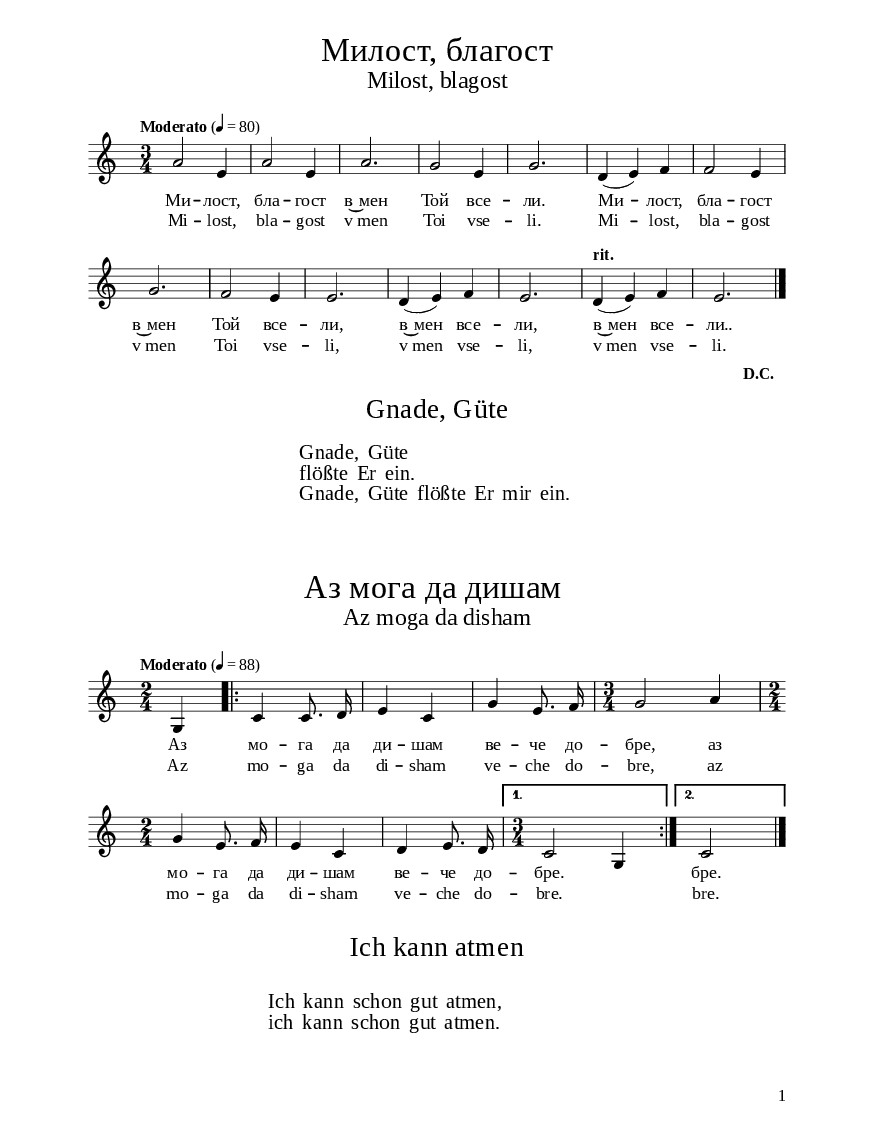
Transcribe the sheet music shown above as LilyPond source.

\version "2.24.0"

% include paper part and global functions
\include "include/globals.ily"

\bookpart {
  \label #'ref171_1
  \tocItem \markup "Милост, благост – Milost, blagost"


  \include "include/bookpart-paper.ily"
  \score {
    \include "include/score-layout.ily"

    \new Voice \absolute {
      \clef treble
      \key a \minor
      \time 3/4
      \tempoFunc "Moderato" 4 "80"
      \autoBeamOff

      a'2 e'4 | % 2
      a'2 e'4 | % 3
      a'2. | % 4
      \key c \major
      g'2 e'4 | % 5
      g'2. | % 6
      d'4 ( e'4 ) f'4 | % 7
      f'2 e'4 \break | % 8
      g'2. | % 9
      f'2 e'4 |
      e'2. | % 11
      d'4 ( e'4 ) f'4 | % 12
      e'2. | % 13
      \tempo "rit."  d'4  ( e'4 ) f'4 | % 14
      e'2.\bar "|."

    }

    \addlyrics {
      Ми -- лост, бла -- гост в~мен Той все -- ли.  Ми -- лост, бла -- гост   в~мен Той все -- ли, в~мен все -- ли, в~мен все -- ли..}
      \addlyrics {
        Mi -- lost,
        bla -- gost v_men Toi vse -- li. Mi -- lost, bla
        -- gost v_men Toi vse -- li, v_men vse -- li,
        v_men vse -- li.}


        \header {
          title = \titleFunc "Милост, благост" "Milost, blagost"
        }

        \midi{}

      } % score

      \markup \dc-one "D.C."

      % include foreign translation(s) of the song
      \version "2.24.0"

\markup \fill-line { \fontsize #deTitleFontSize "Gnade, Güte" }
\markup \null
\markup \null
\markup \fontsize #deCoupletFontSize {
  \hspace #19
  \override #`(baseline-skip . ,deCoupletBaselineSkip)

  \column {

\line { " "Gnade, Güte}

\line { " "flößte Er ein. }

\line { " "Gnade, Güte flößte Er mir ein.}
  }
}


       \markup \empty-three

         \label #'ref171_2
        \tocItem \markup "Аз мога да дишам – Az moga da disham"

      \include "include/bookpart-paper.ily"
      \score {
        \include "include/score-layout.ily"

        \new Voice \absolute {
          \clef treble
          \key c \major
          \time 2/4
          \tempoFunc "Moderato" 4 "88"
          \autoBeamOff
          \partial 4
          g4 \repeat volta 2 {
            |
            c'4 c'8. d'16 | % 3
            e'4 c'4 | % 4
            g'4 e'8. f'16 | % 5
            \time 3/4  g'2 a'4 |  \break
            \time 2/4  g'4 e'8. f'16 | % 7
            e'4 c'4 | % 8
            d'4 e'8. d'16 | % 9
            \time 3/4
          }
          \alternative {
            {
              c'2 g4 |

            }
            {c'2 \bar "|."  }
          }
        }

        \addlyrics {
          Аз мо -- га
          да ди -- шам ве -- че до -- бре, аз мо -- га
          да ди -- шам ве -- че до -- бре. \skip4 бре.}
          \addlyrics {
            Az mo -- ga
            da di -- sham ve -- che do -- bre, az mo -- ga
            da di -- sham ve -- che do -- bre. \skip4 bre.}

            \header {
              title = \titleFunc "Аз мога да дишам " "Az moga da disham"
            }

            \midi{}

          } % score




          % include foreign translation(s) of the song
          \version "2.22.1"

\markup \fill-line { \fontsize #deTitleFontSize "Ich kann atmen" }
\markup \null
\markup \null
\markup \fontsize #deCoupletFontSize {
  \hspace #16
  \override #`(baseline-skip . ,deCoupletBaselineSkip)

  \column {
    \line { " " }

\line { " "Ich kann schon gut atmen, }

\line { " "ich kann schon gut atmen.}

  }
}


        } % bookpart

